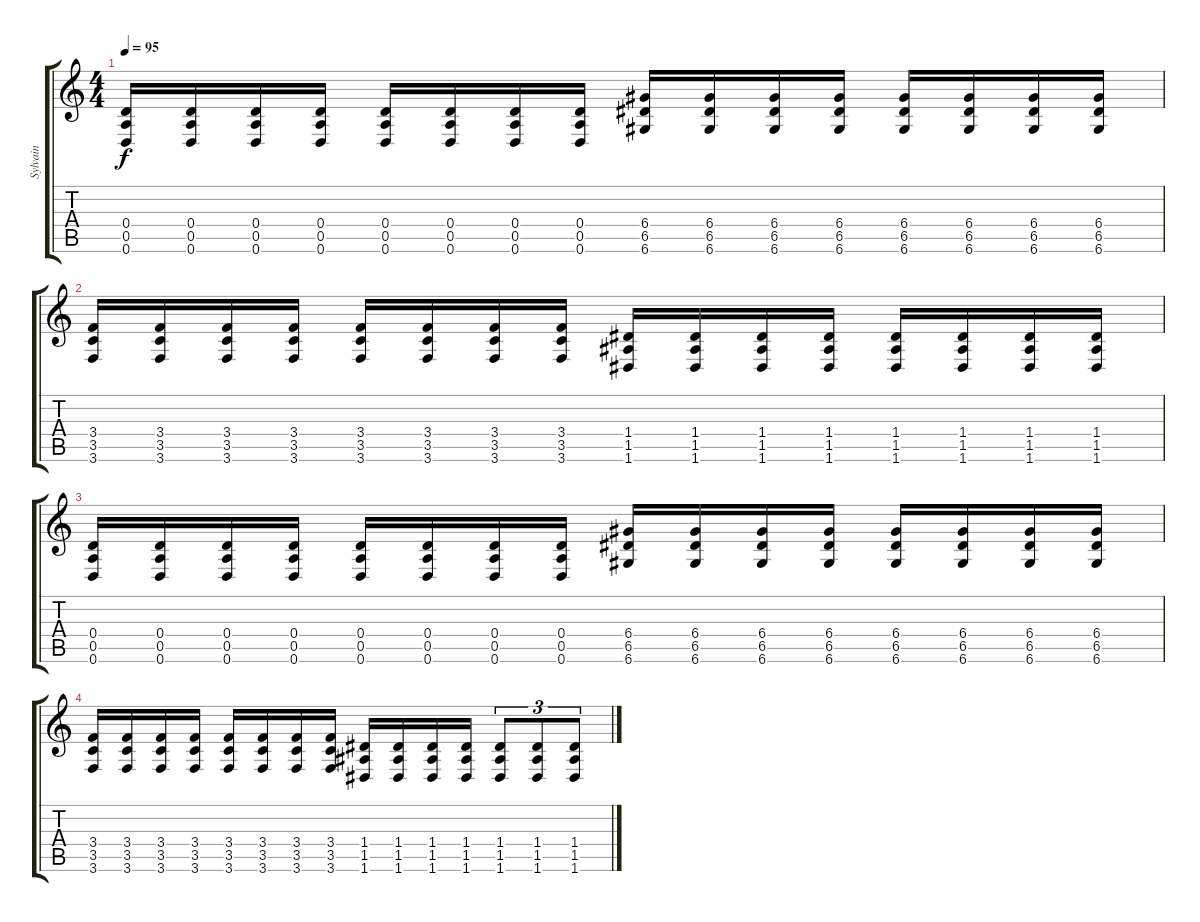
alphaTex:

\track ("Sylvain" "Sylvain") {instrument distortionguitar}
\staff {score tabs}
\tuning (E4 B3 G3 D3 A2 D2) {hide}
\ts (4 4)
\tempo 95
\clef g2
\ks c
(0.4 0.5 0.6).16{dy f} (0.4 0.5 0.6).16 (0.4 0.5 0.6).16 (0.4 0.5 0.6).16 (0.4 0.5 0.6).16 (0.4 0.5 0.6).16 (0.4 0.5 0.6).16 (0.4 0.5 0.6).16 (6.4 6.5 6.6).16 (6.4 6.5 6.6).16 (6.4 6.5 6.6).16 (6.4 6.5 6.6).16 (6.4 6.5 6.6).16 (6.4 6.5 6.6).16 (6.4 6.5 6.6).16 (6.4 6.5 6.6).16 |
(3.4 3.5 3.6).16 (3.4 3.5 3.6).16 (3.4 3.5 3.6).16 (3.4 3.5 3.6).16 (3.4 3.5 3.6).16 (3.4 3.5 3.6).16 (3.4 3.5 3.6).16 (3.4 3.5 3.6).16 (1.4 1.5 1.6).16 (1.4 1.5 1.6).16 (1.4 1.5 1.6).16 (1.4 1.5 1.6).16 (1.4 1.5 1.6).16 (1.4 1.5 1.6).16 (1.4 1.5 1.6).16 (1.4 1.5 1.6).16 |
(0.4 0.5 0.6).16 (0.4 0.5 0.6).16 (0.4 0.5 0.6).16 (0.4 0.5 0.6).16 (0.4 0.5 0.6).16 (0.4 0.5 0.6).16 (0.4 0.5 0.6).16 (0.4 0.5 0.6).16 (6.4 6.5 6.6).16 (6.4 6.5 6.6).16 (6.4 6.5 6.6).16 (6.4 6.5 6.6).16 (6.4 6.5 6.6).16 (6.4 6.5 6.6).16 (6.4 6.5 6.6).16 (6.4 6.5 6.6).16 |
(3.4 3.5 3.6).16 (3.4 3.5 3.6).16 (3.4 3.5 3.6).16 (3.4 3.5 3.6).16 (3.4 3.5 3.6).16 (3.4 3.5 3.6).16 (3.4 3.5 3.6).16 (3.4 3.5 3.6).16 (1.4 1.5 1.6).16 (1.4 1.5 1.6).16 (1.4 1.5 1.6).16 (1.4 1.5 1.6).16 (1.4 1.5 1.6).8{tu (3 2)} (1.4 1.5 1.6).8{tu (3 2)} (1.4 1.5 1.6).8{tu (3 2)}
